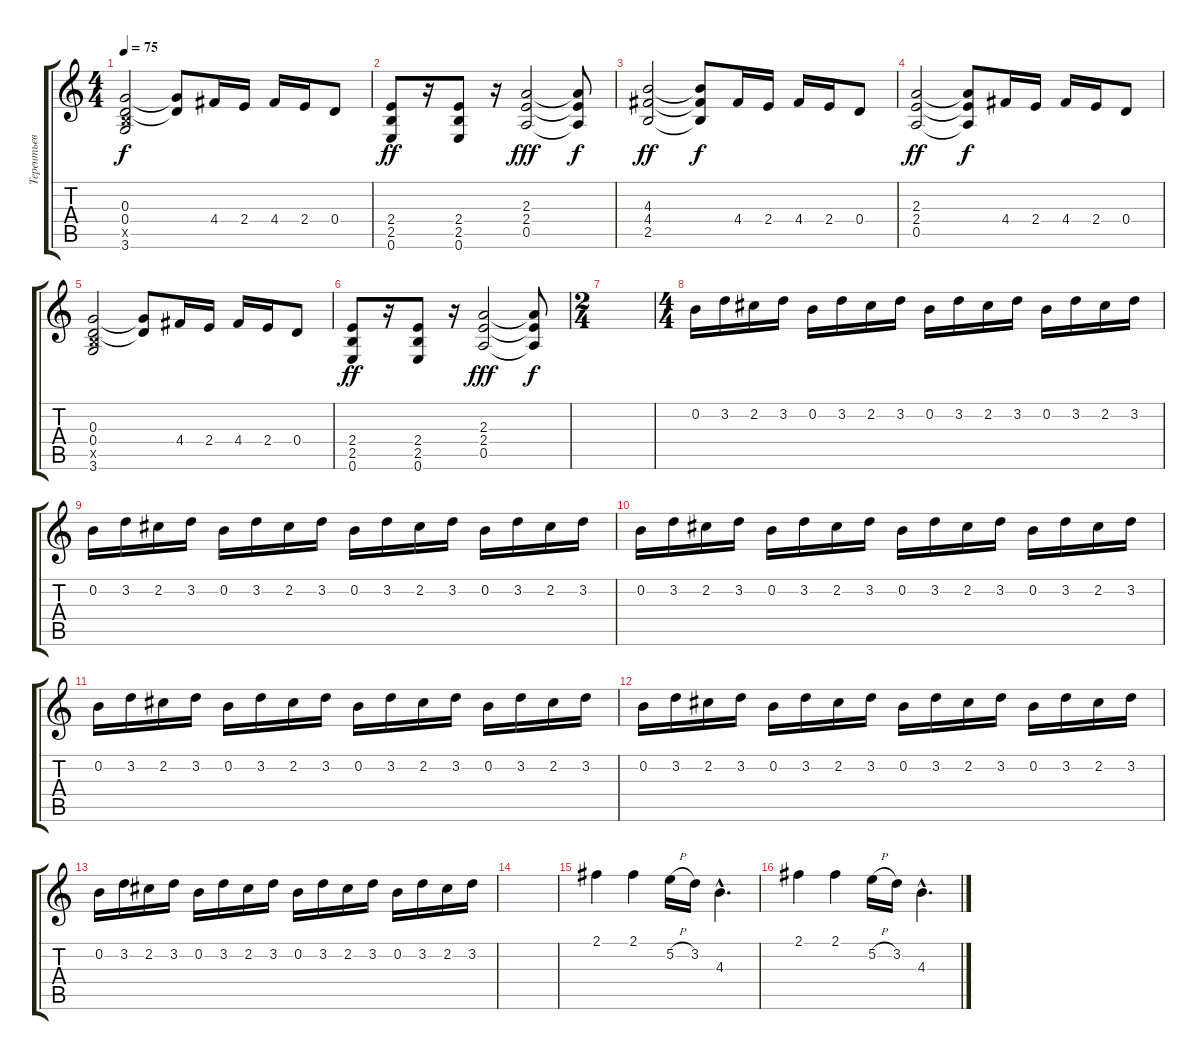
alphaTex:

\track ("Терентьев" "Терентьев") {instrument acousticguitarsteel}
\staff {score tabs}
\tuning (E4 B3 G3 D3 A2 E2) {hide}
\ts (4 4)
\tempo 75
\clef g2
\ks c
(0.3 0.4 2.5{x} 3.6).2{dy f} (0.3{t} 0.4{t}).8 4.4.16 2.4.16 4.4.16 2.4.16 0.4.8 |
(2.4 2.5 0.6).8{dy ff} r.16 (2.4 2.5 0.6).8 r.16 (2.3 2.4 0.5).2{dy fff} (2.3{t} 2.4{t} 0.5{t}).8{dy f} |
(4.3 4.4 2.5).2{dy ff} (4.3{t} 4.4{t} 2.5{t}).8{dy f} 4.4.16 2.4.16 4.4.16 2.4.16 0.4.8 |
(2.3 2.4 0.5).2{dy ff} (2.3{t} 2.4{t} 0.5{t}).8{dy f} 4.4.16 2.4.16 4.4.16 2.4.16 0.4.8 |
(0.3 0.4 2.5{x} 3.6).2 (0.3{t} 0.4{t}).8 4.4.16 2.4.16 4.4.16 2.4.16 0.4.8 |
(2.4 2.5 0.6).8{dy ff} r.16 (2.4 2.5 0.6).8 r.16 (2.3 2.4 0.5).2{dy fff} (2.3{t} 2.4{t} 0.5{t}).8{dy f} |
\ts (2 4)
|
\ts (4 4)
0.2.16 3.2.16 2.2.16 3.2.16 0.2.16 3.2.16 2.2.16 3.2.16 0.2.16 3.2.16 2.2.16 3.2.16 0.2.16 3.2.16 2.2.16 3.2.16 |
0.2.16 3.2.16 2.2.16 3.2.16 0.2.16 3.2.16 2.2.16 3.2.16 0.2.16 3.2.16 2.2.16 3.2.16 0.2.16 3.2.16 2.2.16 3.2.16 |
0.2.16 3.2.16 2.2.16 3.2.16 0.2.16 3.2.16 2.2.16 3.2.16 0.2.16 3.2.16 2.2.16 3.2.16 0.2.16 3.2.16 2.2.16 3.2.16 |
0.2.16 3.2.16 2.2.16 3.2.16 0.2.16 3.2.16 2.2.16 3.2.16 0.2.16 3.2.16 2.2.16 3.2.16 0.2.16 3.2.16 2.2.16 3.2.16 |
0.2.16 3.2.16 2.2.16 3.2.16 0.2.16 3.2.16 2.2.16 3.2.16 0.2.16 3.2.16 2.2.16 3.2.16 0.2.16 3.2.16 2.2.16 3.2.16 |
0.2.16 3.2.16 2.2.16 3.2.16 0.2.16 3.2.16 2.2.16 3.2.16 0.2.16 3.2.16 2.2.16 3.2.16 0.2.16 3.2.16 2.2.16 3.2.16 |
|
2.1.4{volume 14 balance 3 instrument pad4choir} 2.1.4 5.2{h}.16 3.2.16 4.3{hac}.4{d} |
2.1.4 2.1.4 5.2{h}.16 3.2.16 4.3{hac}.4{d}
